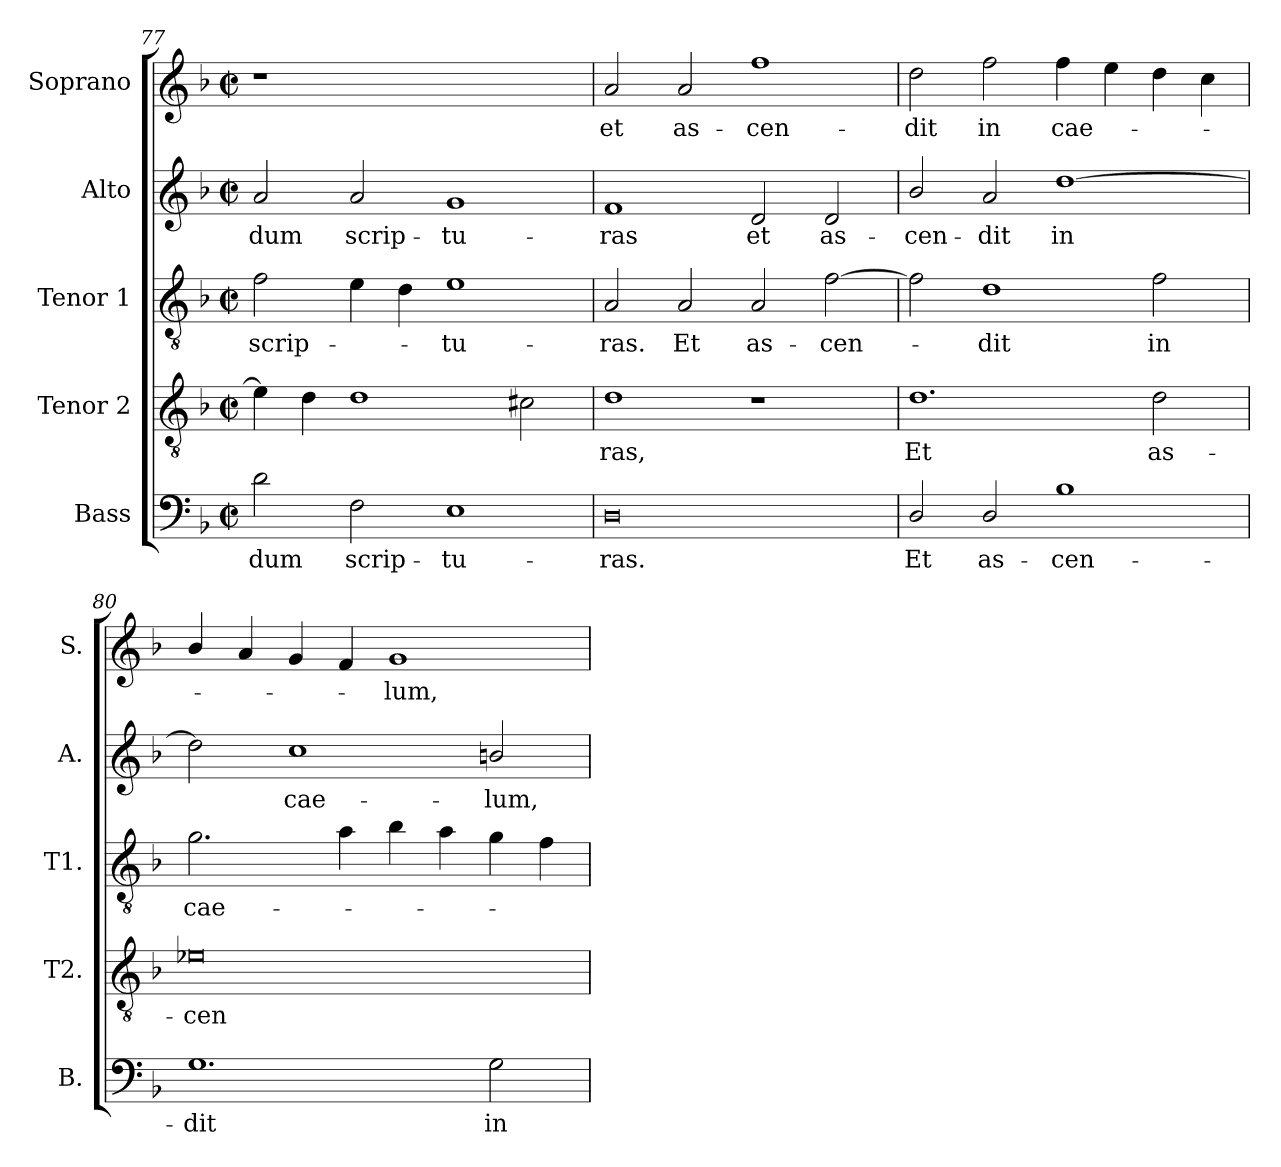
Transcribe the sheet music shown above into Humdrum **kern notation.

**kern	**text	**kern	**text	**kern	**text	**kern	**text	**kern	**text
*part5	*part5	*part4	*part4	*part3	*part3	*part2	*part2	*part1	*part1
*staff5	*staff5	*staff4	*staff4	*staff3	*staff3	*staff2	*staff2	*staff1	*staff1
*I"Bass	*	*I"Tenor 2	*	*I"Tenor 1	*	*I"Alto	*	*I"Soprano	*
*I'B.	*	*I'T2.	*	*I'T1.	*	*I'A.	*	*I'S.	*
*clefF4	*	*clefGv2	*	*clefGv2	*	*clefG2	*	*clefG2	*
*	*	*ITrd7c12	*	*ITrd7c12	*	*	*	*	*
*k[b-]	*	*k[b-]	*	*k[b-]	*	*k[b-]	*	*k[b-]	*
*F:	*	*F:	*	*F:	*	*F:	*	*F:	*
*M2/2	*	*M2/2	*	*M2/2	*	*M2/2	*	*M2/2	*
*met(c|)	*	*met(c|)	*	*met(c|)	*	*met(c|)	*	*met(c|)	*
=77	=77	=77	=77	=77	=77	=77	=77	=77	=77
!	!LO:LY:b:color=#000000	!	!	!	!	!	!	!	!
!	!	!	!	!	!LO:LY:b:color=#000000	!	!	!	!
!	!	!	!	!	!	!	!LO:LY:b:color=#000000	!LO:N:vis=1	!
2di\	-dum	4Ei\]	.	2Fi\	scrip-	2ai/	-dum	1r	.
.	.	4Di\	.	.	.	.	.	.	.
!	!LO:LY:b:color=#000000	!	!	!	!	!	!	!	!
!	!	!	!	!	!	!	!LO:LY:b:color=#000000	!	!
2Fi\	scrip-	1Di	.	4Ei\	.	2ai/	scrip-	.	.
.	.	.	.	4Di\	.	.	.	.	.
!	!LO:LY:b:color=#000000	!	!	!	!	!	!	!	!
!	!	!	!	!	!LO:LY:b:color=#000000	!	!	!	!
!	!	!	!	!	!	!	!LO:LY:b:color=#000000	!	!
1Ei	-tu-	.	.	1Ei	-tu-	1gi	-tu-	1ryy	.
.	.	2C#Xi\	.	.	.	.	.	.	.
=78	=78	=78	=78	=78	=78	=78	=78	=78	=78
!	!LO:LY:b:color=#000000	!	!	!	!	!	!	!	!
!	!	!	!LO:LY:b:color=#000000	!	!	!	!	!	!
!	!	!	!	!	!LO:LY:b:color=#000000	!	!	!	!
!	!	!	!	!	!	!	!LO:LY:b:color=#000000	!	!
!	!	!	!	!	!	!	!	!	!LO:LY:b:color=#000000
0Di	-ras.	1Di	ras,	2AAi/	-ras.	1fi	-ras	2ai/	et
!	!	!	!	!	!LO:LY:b:color=#000000	!	!	!	!
!	!	!	!	!	!	!	!	!	!LO:LY:b:color=#000000
.	.	.	.	2AAi/	Et	.	.	2ai/	as-
!	!	!	!	!	!LO:LY:b:color=#000000	!	!	!	!
!	!	!	!	!	!	!	!LO:LY:b:color=#000000	!	!
!	!	!	!	!	!	!	!	!	!LO:LY:b:color=#000000
.	.	1r	.	2AAi/	as-	2di/	et	1ffi	-cen-
!	!	!	!	!	!LO:LY:b:color=#000000	!	!	!	!
!	!	!	!	!	!	!	!LO:LY:b:color=#000000	!	!
.	.	.	.	[>2Fi\	-cen-	2di/	as-	.	.
!!LO:PB:g=z
=79	=79	=79	=79	=79	=79	=79	=79	=79	=79
!	!LO:LY:b:color=#000000	!	!	!	!	!	!	!	!
!	!	!	!LO:LY:b:color=#000000	!	!	!	!	!	!
!	!	!	!	!	!	!	!LO:LY:b:color=#000000	!	!
!	!	!	!	!	!	!	!	!	!LO:LY:b:color=#000000
2Di/	Et	1.Di	Et	2Fi\]	.	2b-i/	-cen-	2ddi\	-dit
!	!LO:LY:b:color=#000000	!	!	!	!	!	!	!	!
!	!	!	!	!	!LO:LY:b:color=#000000	!	!	!	!
!	!	!	!	!	!	!	!LO:LY:b:color=#000000	!	!
!	!	!	!	!	!	!	!	!	!LO:LY:b:color=#000000
2Di/	as-	.	.	1Di	-dit	2ai/	-dit	2ffi\	in
!	!LO:LY:b:color=#000000	!	!	!	!	!	!	!	!
!	!	!	!	!	!	!	!LO:LY:b:color=#000000	!	!
!	!	!	!	!	!	!	!	!	!LO:LY:b:color=#000000
1B-i	-cen-	.	.	.	.	[>1ddi	in	4ffi\	cae-
.	.	.	.	.	.	.	.	4eei\	.
!	!	!	!LO:LY:b:color=#000000	!	!	!	!	!	!
!	!	!	!	!	!LO:LY:b:color=#000000	!	!	!	!
.	.	2Di\	as-	2Fi\	in	.	.	4ddi\	.
.	.	.	.	.	.	.	.	4cci\	.
=80	=80	=80	=80	=80	=80	=80	=80	=80	=80
!	!LO:LY:b:color=#000000	!	!	!	!	!	!	!	!
!	!	!	!LO:LY:b:color=#000000	!	!	!	!	!	!
!	!	!	!	!	!LO:LY:b:color=#000000	!	!	!	!
1.Gi	-dit	0E-Xi	-cen-	2.Gi\	cae-	2ddi\]	.	4b-i/	.
.	.	.	.	.	.	.	.	4ai/	.
!	!	!	!	!	!	!	!LO:LY:b:color=#000000	!	!
.	.	.	.	.	.	1cci	cae-	4gi/	.
.	.	.	.	4Ai\	.	.	.	4fi/	.
!	!	!	!	!	!	!	!	!	!LO:LY:b:color=#000000
.	.	.	.	4B-i\	.	.	.	1gi	-lum,
.	.	.	.	4Ai\	.	.	.	.	.
!	!LO:LY:b:color=#000000	!	!	!	!	!	!	!	!
!	!	!	!	!	!	!	!LO:LY:b:color=#000000	!	!
2Gi\	in	.	.	4Gi\	.	2bni/	-lum,	.	.
.	.	.	.	4Fi\	.	.	.	.	.
=	=	=	=	=	=	=	=	=	=
*-	*-	*-	*-	*-	*-	*-	*-	*-	*-
